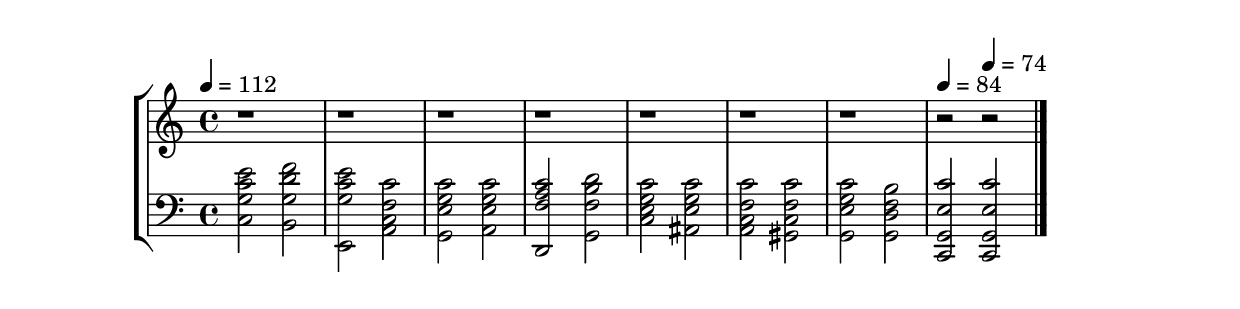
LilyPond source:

\version "2.12.1"

\header {
	 title = \markup \center-column {}
	 composer = \markup \center-column {}
}
melody = {

	\key c \major
	\tempo 4 = 112
	\clef treble
	\time 4/4
		\key c \major
	\tempo 4 = 112
	\clef treble
 r1  r1  r1  r1  r1  r1  r1  \tempo 4 = 84 r2 \tempo 4 = 74 r2 \bar "|."}
text = \lyricmode {

	
}
upper = {

	\tempo 4 = 112
	\key c \major
	\time 4/4
	\clef bass
	<c g c' e'>2
<b, g d' f'>2
<e, g c' e'>2
<a, c f c'>2
<g, e g c'>2
<a, e g c'>2
<d, f a c'>2
<g, f b d'>2
<c e g c'>2
<ais, e g c'>2
<a, c f c'>2
<gis, c f c'>2
<g, e g c'>2
<g, d f b>2
<c, g, e c'>2
<c, g, e c'>2

	 \bar "|."}
lower = {

	\tempo 4 = 112
	\key c \major
	\time 4/4
	\clef bass
 r1  r1  r1  r1  r1  r1  r1  r1 \bar "|."}
\score {
	<<
		 \new StaffGroup <<
		 \new Voice = "one" { \melody }
		 \new Lyrics \lyricsto "one" \text
			 \new Staff {\upper}
		 >>
	>>
	\layout {
		\context {
			\Voice
			\remove Note_heads_engraver
			\consists Completion_heads_engraver
		}
	}
	\midi {
	\context {
		\Score
		 tempoWholesPerMinute = #(ly:make-moment 120 4)
	}
	}
}
